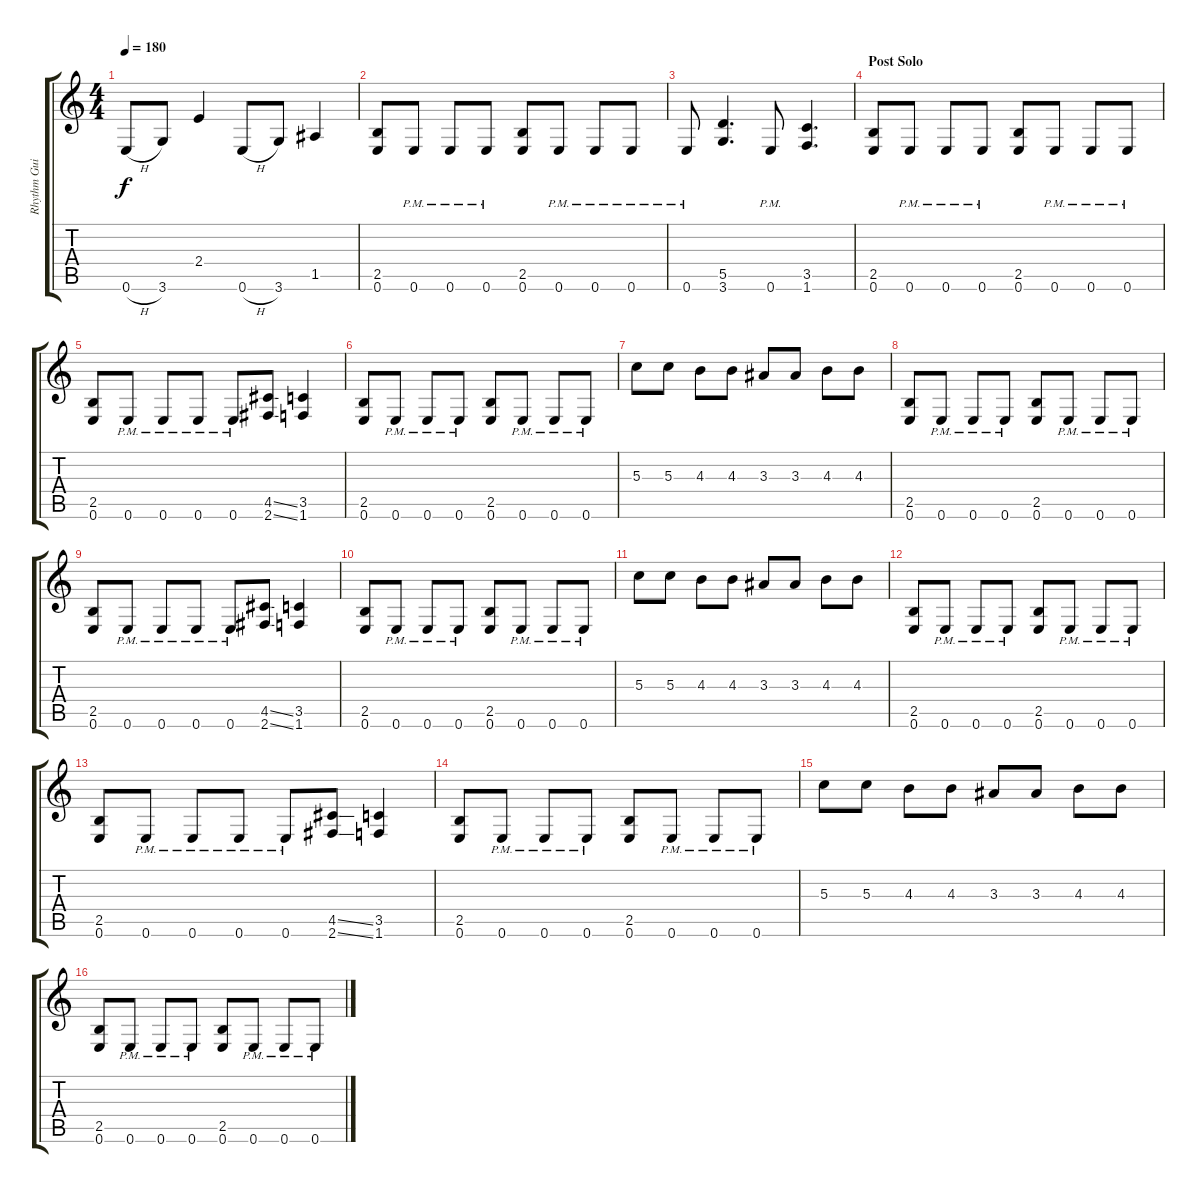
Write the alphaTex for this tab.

\track ("Rhythm Guitar" "Rhythm Gui") {instrument distortionguitar}
\staff {score tabs}
\tuning (E4 B3 G3 D3 A2 E2) {hide}
\ts (4 4)
\tempo 180
\clef g2
\ks c
0.6{h}.8{dy f} 3.6.8 2.4.4 0.6{h}.8 3.6.8 1.5.4 |
(2.5 0.6).8 0.6{pm}.8 0.6{pm}.8 0.6{pm}.8 (2.5 0.6).8 0.6{pm}.8 0.6{pm}.8 0.6{pm}.8 |
0.6{pm}.8 (5.5 3.6).4{d} 0.6{pm}.8 (3.5 1.6).4{d} |
\section ("" "Post Solo")
(2.5 0.6).8 0.6{pm}.8 0.6{pm}.8 0.6{pm}.8 (2.5 0.6).8 0.6{pm}.8 0.6{pm}.8 0.6{pm}.8 |
(2.5 0.6).8 0.6{pm}.8 0.6{pm}.8 0.6{pm}.8 0.6{pm}.8 (4.5{ss} 2.6{ss}).8 (3.5 1.6).4 |
(2.5 0.6).8 0.6{pm}.8 0.6{pm}.8 0.6{pm}.8 (2.5 0.6).8 0.6{pm}.8 0.6{pm}.8 0.6{pm}.8 |
5.3.8 5.3.8 4.3.8 4.3.8 3.3.8 3.3.8 4.3.8 4.3.8 |
(2.5 0.6).8 0.6{pm}.8 0.6{pm}.8 0.6{pm}.8 (2.5 0.6).8 0.6{pm}.8 0.6{pm}.8 0.6{pm}.8 |
(2.5 0.6).8 0.6{pm}.8 0.6{pm}.8 0.6{pm}.8 0.6{pm}.8 (4.5{ss} 2.6{ss}).8 (3.5 1.6).4 |
(2.5 0.6).8 0.6{pm}.8 0.6{pm}.8 0.6{pm}.8 (2.5 0.6).8 0.6{pm}.8 0.6{pm}.8 0.6{pm}.8 |
5.3.8 5.3.8 4.3.8 4.3.8 3.3.8 3.3.8 4.3.8 4.3.8 |
(2.5 0.6).8 0.6{pm}.8 0.6{pm}.8 0.6{pm}.8 (2.5 0.6).8 0.6{pm}.8 0.6{pm}.8 0.6{pm}.8 |
(2.5 0.6).8 0.6{pm}.8 0.6{pm}.8 0.6{pm}.8 0.6{pm}.8 (4.5{ss} 2.6{ss}).8 (3.5 1.6).4 |
(2.5 0.6).8 0.6{pm}.8 0.6{pm}.8 0.6{pm}.8 (2.5 0.6).8 0.6{pm}.8 0.6{pm}.8 0.6{pm}.8 |
5.3.8 5.3.8 4.3.8 4.3.8 3.3.8 3.3.8 4.3.8 4.3.8 |
(2.5 0.6).8 0.6{pm}.8 0.6{pm}.8 0.6{pm}.8 (2.5 0.6).8 0.6{pm}.8 0.6{pm}.8 0.6{pm}.8
